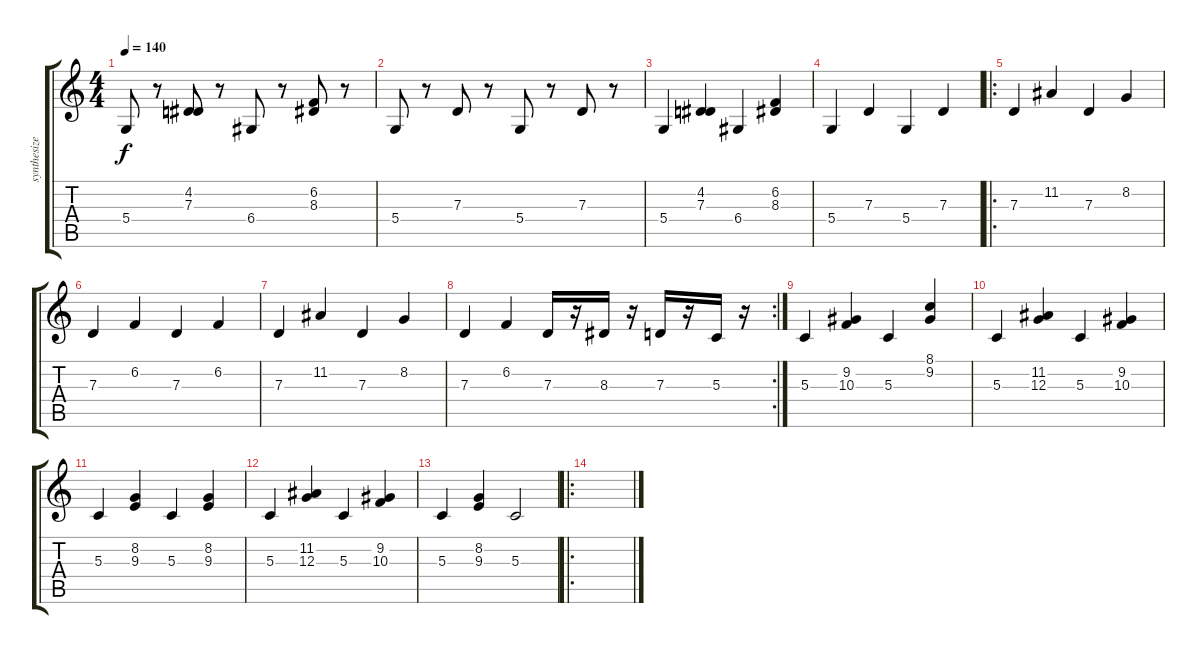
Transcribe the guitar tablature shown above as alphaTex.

\track ("synthesizer" "synthesize") {instrument stringensemble1}
\staff {score tabs}
\tuning (E4 B3 G3 D3 A2 E2) {hide}
\ts (4 4)
\tempo 140
\clef g2
\ks c
5.4.8{dy f} r.8 (4.2 7.3).8 r.8 6.4.8 r.8 (6.2 8.3).8 r.8 |
5.4.8 r.8 7.3.8 r.8 5.4.8 r.8 7.3.8 r.8 |
5.4.4 (4.2 7.3).4 6.4.4 (6.2 8.3).4 |
5.4.4 7.3.4 5.4.4 7.3.4 |
\ro
7.3.4 11.2.4 7.3.4 8.2.4 |
7.3.4 6.2.4 7.3.4 6.2.4 |
7.3.4 11.2.4 7.3.4 8.2.4 |
\rc 2
7.3.4 6.2.4 7.3.16 r.16 8.3.16 r.16 7.3.16 r.16 5.3.16 r.16 |
5.3.4 (9.2 10.3).4 5.3.4 (8.1 9.2).4 |
5.3.4 (11.2 12.3).4 5.3.4 (9.2 10.3).4 |
5.3.4 (8.2 9.3).4 5.3.4 (8.2 9.3).4 |
5.3.4 (11.2 12.3).4 5.3.4 (9.2 10.3).4 |
5.3.4 (8.2 9.3).4 5.3.2 |
\ro
